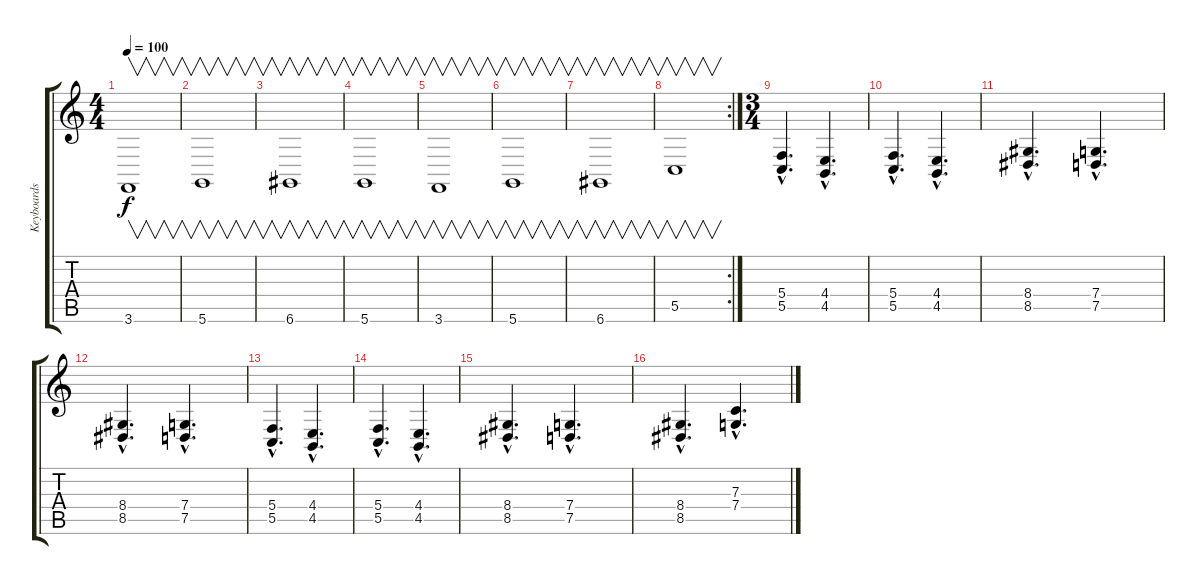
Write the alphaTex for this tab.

\track ("Keyboards" "Keyboards") {instrument stringensemble1}
\staff {score tabs}
\tuning (D4 A3 F3 C3 G2 D2) {hide}
\ts (4 4)
\tempo 100
\clef g2
\ks c
3.6.1{v dy f instrument stringensemble1} |
5.6.1{v} |
6.6.1{v} |
5.6.1{v} |
3.6.1{v} |
5.6.1{v} |
6.6.1{v} |
\rc 2
5.5.1{v} |
\ts (3 4)
(5.4{hac} 5.5{hac}).4{d} (4.4{hac} 4.5{hac}).4{d} |
(5.4{hac} 5.5{hac}).4{d} (4.4{hac} 4.5{hac}).4{d} |
(8.4{hac} 8.5{hac}).4{d} (7.4{hac} 7.5{hac}).4{d} |
(8.4{hac} 8.5{hac}).4{d} (7.4{hac} 7.5{hac}).4{d} |
(5.4{hac} 5.5{hac}).4{d} (4.4{hac} 4.5{hac}).4{d} |
(5.4{hac} 5.5{hac}).4{d} (4.4{hac} 4.5{hac}).4{d} |
(8.4{hac} 8.5{hac}).4{d} (7.4{hac} 7.5{hac}).4{d} |
(8.4{hac} 8.5{hac}).4{d} (7.3{hac} 7.4{hac}).4{d}
